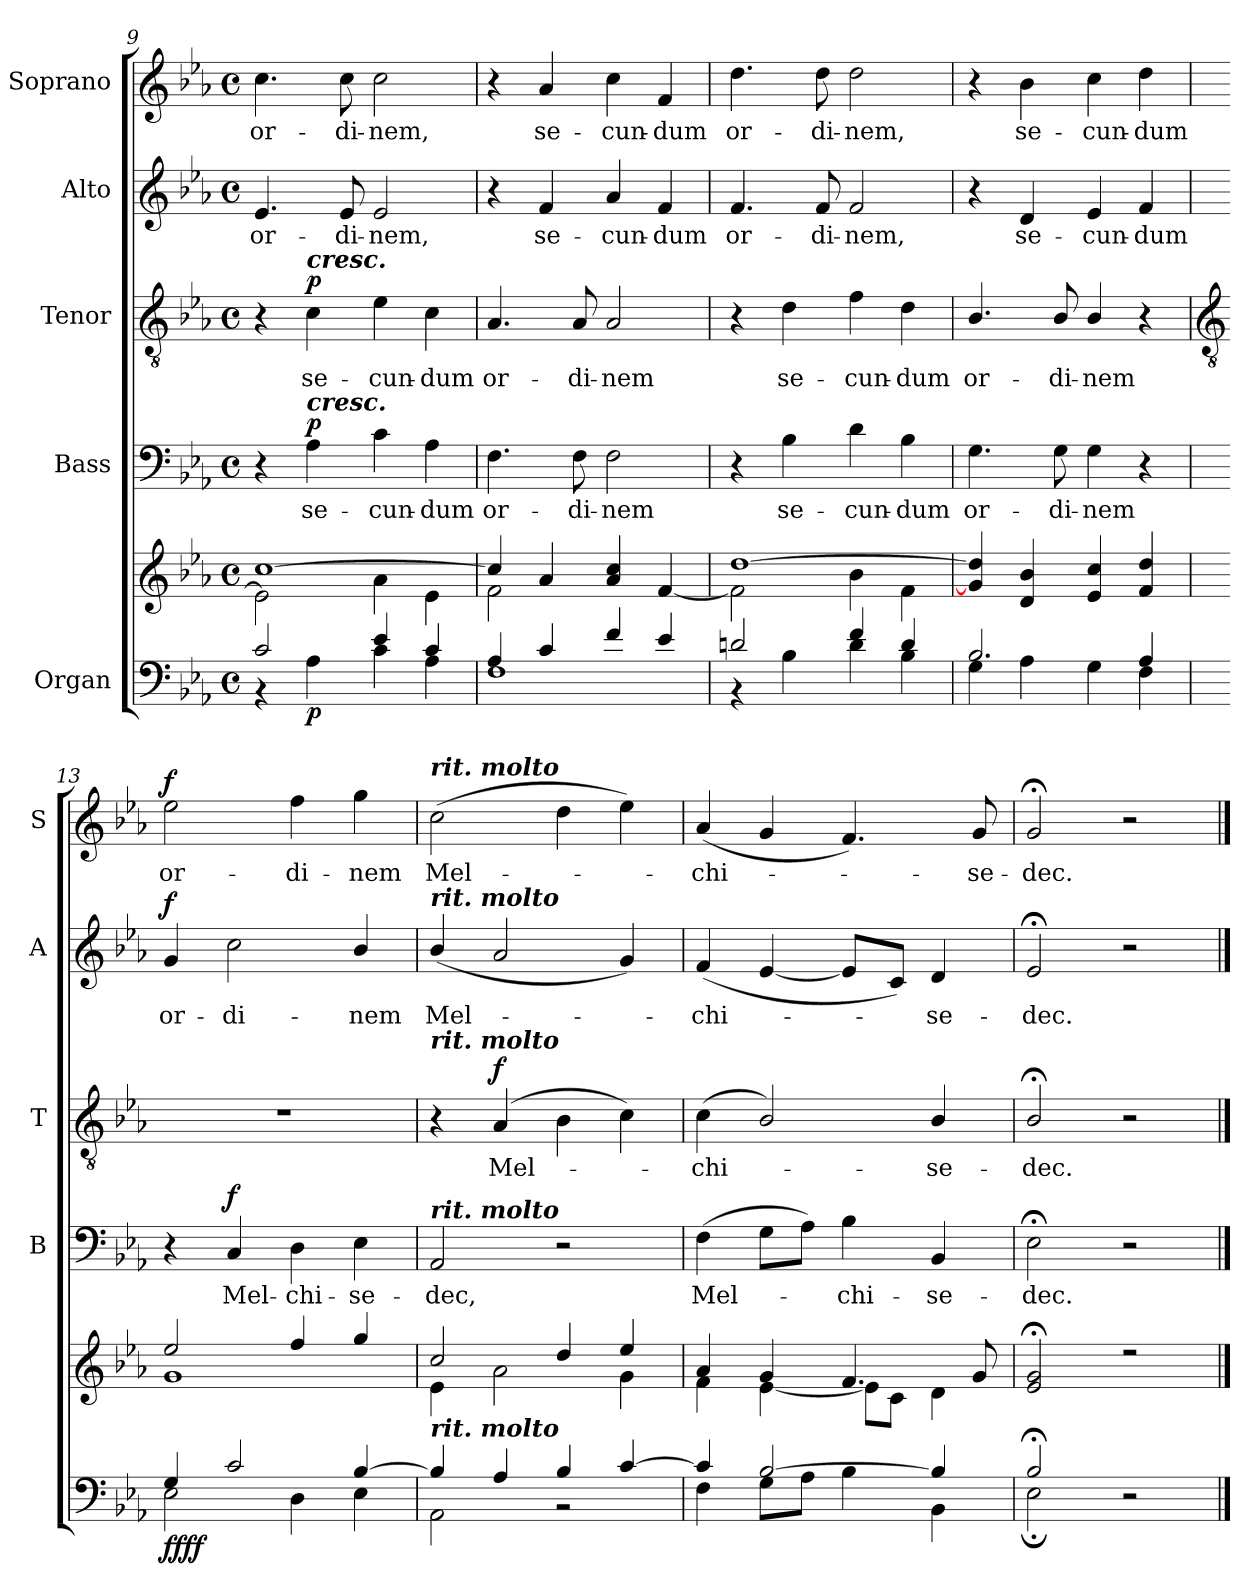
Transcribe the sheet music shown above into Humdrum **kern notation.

**kern	**kern	**dynam	**kern	**text	**dynam	**kern	**text	**dynam	**kern	**text	**dynam	**kern	**text	**dynam
*part5	*part5	*part5	*part4	*part4	*part4	*part3	*part3	*part3	*part2	*part2	*part2	*part1	*part1	*part1
*staff6	*staff5	*staff5/6	*staff4	*staff4	*staff4	*staff3	*staff3	*staff3	*staff2	*staff2	*staff2	*staff1	*staff1	*staff1
*I"Organ	*	*	*I"Bass	*	*	*I"Tenor	*	*	*I"Alto	*	*	*I"Soprano	*	*
*	*	*	*I'B	*	*	*I'T	*	*	*I'A	*	*	*I'S	*	*
!!LO:LB:g=z
*clefF4	*clefG2	*	*clefF4	*	*	*clefGv2	*	*	*clefG2	*	*	*clefG2	*	*
*k[b-e-a-]	*k[b-e-a-]	*	*k[b-e-a-]	*	*	*k[b-e-a-]	*	*	*k[b-e-a-]	*	*	*k[b-e-a-]	*	*
*E-:	*E-:	*	*E-:	*	*	*E-:	*	*	*E-:	*	*	*E-:	*	*
*M4/4	*M4/4	*	*M4/4	*	*	*M4/4	*	*	*M4/4	*	*	*M4/4	*	*
*met(c)	*met(c)	*	*met(c)	*	*	*met(c)	*	*	*met(c)	*	*	*met(c)	*	*
=9	=9	=9	=9	=9	=9	=9	=9	=9	=9	=9	=9	=9	=9	=9
*^	*^	*	*	*	*	*	*	*	*	*	*	*	*	*
!	!	!	!	!	!	!	!	!	!	!	!	!LO:LY:b	!	!	!LO:LY:b	!
2c/	4r	[1cc/	2e-\]	.	4r	.	.	4r	.	.	4.e-	or-	.	4.cc	or-	.
!	!	!	!	!	!	!	!	!LO:TX:a:Bi:t=cresc.	!	!	!	!	!	!	!	!
!	!	!	!	!	!LO:TX:a:Bi:t=cresc.	!	!	!	!	!	!	!	!	!	!	!
!	!	!	!	!LO:DY:b=2	!	!LO:LY:b	!LO:DY:b	!	!LO:LY:b	!LO:DY:b	!	!	!	!	!	!
.	4A-\	.	.	p	4A-	se-	p	4c	se-	p	.	.	.	.	.	.
!	!	!	!	!	!	!	!	!	!	!	!	!LO:LY:b	!	!	!LO:LY:b	!
.	.	.	.	.	.	.	.	.	.	.	8e-	-di-	.	8cc	-di-	.
!	!	!	!	!	!	!LO:LY:b	!	!	!LO:LY:b	!	!	!LO:LY:b	!	!	!LO:LY:b	!
4e-/	4c\	.	4a-\	.	4c	-cun-	.	4e-	-cun-	.	2e-	-nem,	.	2cc	-nem,	.
!	!	!	!	!	!	!LO:LY:b	!	!	!LO:LY:b	!	!	!	!	!	!	!
4c/	4A-\	.	4e-\	.	4A-	-dum	.	4c	-dum	.	.	.	.	.	.	.
=10	=10	=10	=10	=10	=10	=10	=10	=10	=10	=10	=10	=10	=10	=10	=10	=10
!	!	!	!	!	!	!LO:LY:b	!	!	!LO:LY:b	!	!	!	!	!	!	!
4A-/	1F\	4cc/]	2f\	.	4.F	or-	.	4.A-	or-	.	4r	.	.	4r	.	.
!	!	!	!	!	!	!	!	!	!	!	!	!LO:LY:b	!	!	!LO:LY:b	!
4c/	.	4a-/	.	.	.	.	.	.	.	.	4f	se-	.	4a-	se-	.
!	!	!	!	!	!	!LO:LY:b	!	!	!LO:LY:b	!	!	!	!	!	!	!
.	.	.	.	.	8F	-di-	.	8A-	-di-	.	.	.	.	.	.	.
!	!	!	!	!	!	!LO:LY:b	!	!	!LO:LY:b	!	!	!LO:LY:b	!	!	!LO:LY:b	!
4f/	.	4a-/ 4cc/	4ryy	.	2F	-nem	.	2A-	-nem	.	4a-	-cun-	.	4cc	-cun-	.
!	!	!	!	!	!	!	!	!	!	!	!	!LO:LY:b	!	!	!LO:LY:b	!
4e-/	.	4ryy	[4f/	.	.	.	.	.	.	.	4f	-dum	.	4f	-dum	.
=11	=11	=11	=11	=11	=11	=11	=11	=11	=11	=11	=11	=11	=11	=11	=11	=11
!	!	!	!	!	!	!	!	!	!	!	!	!LO:LY:b	!	!	!LO:LY:b	!
2dn/	4r	[1dd/	2f\]	.	4r	.	.	4r	.	.	4.f	or-	.	4.dd	or-	.
!	!	!	!	!	!	!LO:LY:b	!	!	!LO:LY:b	!	!	!	!	!	!	!
.	4B-\	.	.	.	4B-	se-	.	4d	se-	.	.	.	.	.	.	.
!	!	!	!	!	!	!	!	!	!	!	!	!LO:LY:b	!	!	!LO:LY:b	!
.	.	.	.	.	.	.	.	.	.	.	8f	-di-	.	8dd	-di-	.
!	!	!	!	!	!	!LO:LY:b	!	!	!LO:LY:b	!	!	!LO:LY:b	!	!	!LO:LY:b	!
4f/	4d\	.	4b-\	.	4d	-cun-	.	4f	-cun-	.	2f	-nem,	.	2dd	-nem,	.
!	!	!	!	!	!	!LO:LY:b	!	!	!LO:LY:b	!	!	!	!	!	!	!
4d/	4B-\	.	4f\	.	4B-	-dum	.	4d	-dum	.	.	.	.	.	.	.
=12	=12	=12	=12	=12	=12	=12	=12	=12	=12	=12	=12	=12	=12	=12	=12	=12
!	!	!	!	!	!	!LO:LY:b	!	!	!LO:LY:b	!	!	!	!	!	!	!
2.B-/	4G\	4g/] 4dd/]	1ryy	.	4.G	or-	.	4.B-/	or-	.	4r	.	.	4r	.	.
!	!	!	!	!	!	!	!	!	!	!	!	!LO:LY:b	!	!	!LO:LY:b	!
.	4A-\	4d/ 4b-/	.	.	.	.	.	.	.	.	4d	se-	.	4b-	se-	.
!	!	!	!	!	!	!LO:LY:b	!	!	!LO:LY:b	!	!	!	!	!	!	!
.	.	.	.	.	8G	-di-	.	8B-/	-di-	.	.	.	.	.	.	.
!	!	!	!	!	!	!LO:LY:b	!	!	!LO:LY:b	!	!	!LO:LY:b	!	!	!LO:LY:b	!
.	4G\	4e-/ 4cc/	.	.	4G	-nem	.	4B-/	-nem	.	4e-	-cun-	.	4cc	-cun-	.
!	!	!	!	!	!	!	!	!	!	!	!	!LO:LY:b	!	!	!LO:LY:b	!
4A-/	4F\	4f/ 4dd/	.	.	4r	.	.	4r	.	.	4f	-dum	.	4dd	-dum	.
!!LO:LB:g=z
=13	=13	=13	=13	=13	=13	=13	=13	=13	=13	=13	=13	=13	=13	=13	=13	=13
*	*	*	*	*	*	*	*	*clefGv2	*	*	*	*	*	*	*	*
!	!	!	!	!LO:DY:b=2	!	!	!	!	!	!	!	!LO:LY:b	!	!	!LO:LY:b	!
!	!	!	!	!LO:DY:n=1:b=2	!	!	!	!	!	!	!	!	!	!	!	!
!	!	!	!	!LO:DY:n=2:b	!	!	!	!	!	!	!	!	!	!	!	!
!	!	!	!	!LO:DY:n=3:b	!	!	!	!	!	!	!	!	!LO:DY:b	!	!	!LO:DY:b
4G/	2E-\	2ee-/	1g\	f f f f	4r	.	.	1r	.	.	4g	or-	f	2ee-	or-	f
!	!	!	!	!	!	!LO:LY:b	!LO:DY:b	!	!	!	!	!LO:LY:b	!	!	!	!
2c/	.	.	.	.	4C	Mel-	f	.	.	.	2cc	-di-	.	.	.	.
!	!	!	!	!	!	!LO:LY:b	!	!	!	!	!	!	!	!	!LO:LY:b	!
.	4D\	4ff/	.	.	4D	-chi-	.	.	.	.	.	.	.	4ff	-di-	.
!	!	!	!	!	!	!LO:LY:b	!	!	!	!	!	!LO:LY:b	!	!	!LO:LY:b	!
[4B-/	4E-\	4gg/	.	.	4E-	-se-	.	.	.	.	4b-/	-nem	.	4gg	-nem	.
=14	=14	=14	=14	=14	=14	=14	=14	=14	=14	=14	=14	=14	=14	=14	=14	=14
!	!	!	!	!	!	!	!	!	!	!	!	!	!	!LO:TX:a:Bi:t=rit. molto	!	!
!	!	!	!	!	!	!	!	!	!	!	!LO:TX:a:Bi:t=rit. molto	!	!	!	!	!
!	!	!	!	!	!	!	!	!LO:TX:a:Bi:t=rit. molto	!	!	!	!	!	!	!	!
!	!	!	!	!	!LO:TX:a:Bi:t=rit. molto	!	!	!	!	!	!	!	!	!	!	!
!LO:TX:a:Bi:t=rit. molto	!	!	!	!	!	!	!	!	!	!	!	!	!	!	!	!
!	!	!	!	!	!	!LO:LY:b	!	!	!	!	!	!LO:LY:b	!	!	!LO:LY:b	!
4B-/]	2AA-\	2cc/	4e-\	.	2AA-	-dec,	.	4r	.	.	(<4b-/	Mel-	.	(>2cc	Mel-	.
!	!	!	!	!	!	!	!	!	!LO:LY:b	!LO:DY:b	!	!	!	!	!	!
4A-/	.	.	2a-\	.	.	.	.	(>4A-	Mel-	f	2a-	.	.	.	.	.
4B-/	2r	4dd/	.	.	2r	.	.	4B-	.	.	.	.	.	4dd	.	.
[4c/	.	4ee-/	4g\	.	.	.	.	4c)	.	.	4g)	.	.	4ee-)	.	.
=15	=15	=15	=15	=15	=15	=15	=15	=15	=15	=15	=15	=15	=15	=15	=15	=15
!	!	!	!	!	!	!LO:LY:b	!	!	!LO:LY:b	!	!	!LO:LY:b	!	!	!LO:LY:b	!
4c/]	4F\	4a-/	4f\	.	(>4F	Mel-	.	(<4c	chi-	.	(<4f	chi-	.	(<4a-	chi-	.
[2B-/	8G\L	4g/	[4e-\	.	8GL	.	.	2B-/)	.	.	[4e-	.	.	4g	.	.
.	8A-\J	.	.	.	8A-J)	.	.	.	.	.	.	.	.	.	.	.
!	!	!	!	!	!	!LO:LY:b	!	!	!	!	!	!	!	!	!	!
.	4B-\	4.f/	8e-\L]	.	4B-	chi-	.	.	.	.	8e-L]	.	.	4.f)	.	.
.	.	.	8c\J	.	.	.	.	.	.	.	8cJ)	.	.	.	.	.
!	!	!	!	!	!	!LO:LY:b	!	!	!LO:LY:b	!	!	!LO:LY:b	!	!	!	!
4B-/]	4BB-\	.	4d\	.	4BB-	-se-	.	4B-/	se-	.	4d	se-	.	.	.	.
!	!	!	!	!	!	!	!	!	!	!	!	!	!	!	!LO:LY:b	!
.	.	8g/	.	.	.	.	.	.	.	.	.	.	.	8g	se-	.
=16	=16	=16	=16	=16	=16	=16	=16	=16	=16	=16	=16	=16	=16	=16	=16	=16
!	!	!	!	!	!	!LO:LY:b	!	!	!LO:LY:b	!	!	!LO:LY:b	!	!	!LO:LY:b	!
2B-;</	2E-;\	2e-/;< 2g/;<	1ryy	.	2E-;<	-dec.	.	2B-;</	-dec.	.	2e-;<	-dec.	.	2g;<	-dec.	.
2ryy	2r	2r	.	.	2r	.	.	2r	.	.	2r	.	.	2r	.	.
*v	*v	*	*	*	*	*	*	*	*	*	*	*	*	*	*	*
*	*v	*v	*	*	*	*	*	*	*	*	*	*	*	*	*
==	==	==	==	==	==	==	==	==	==	==	==	==	==	==
*-	*-	*-	*-	*-	*-	*-	*-	*-	*-	*-	*-	*-	*-	*-
